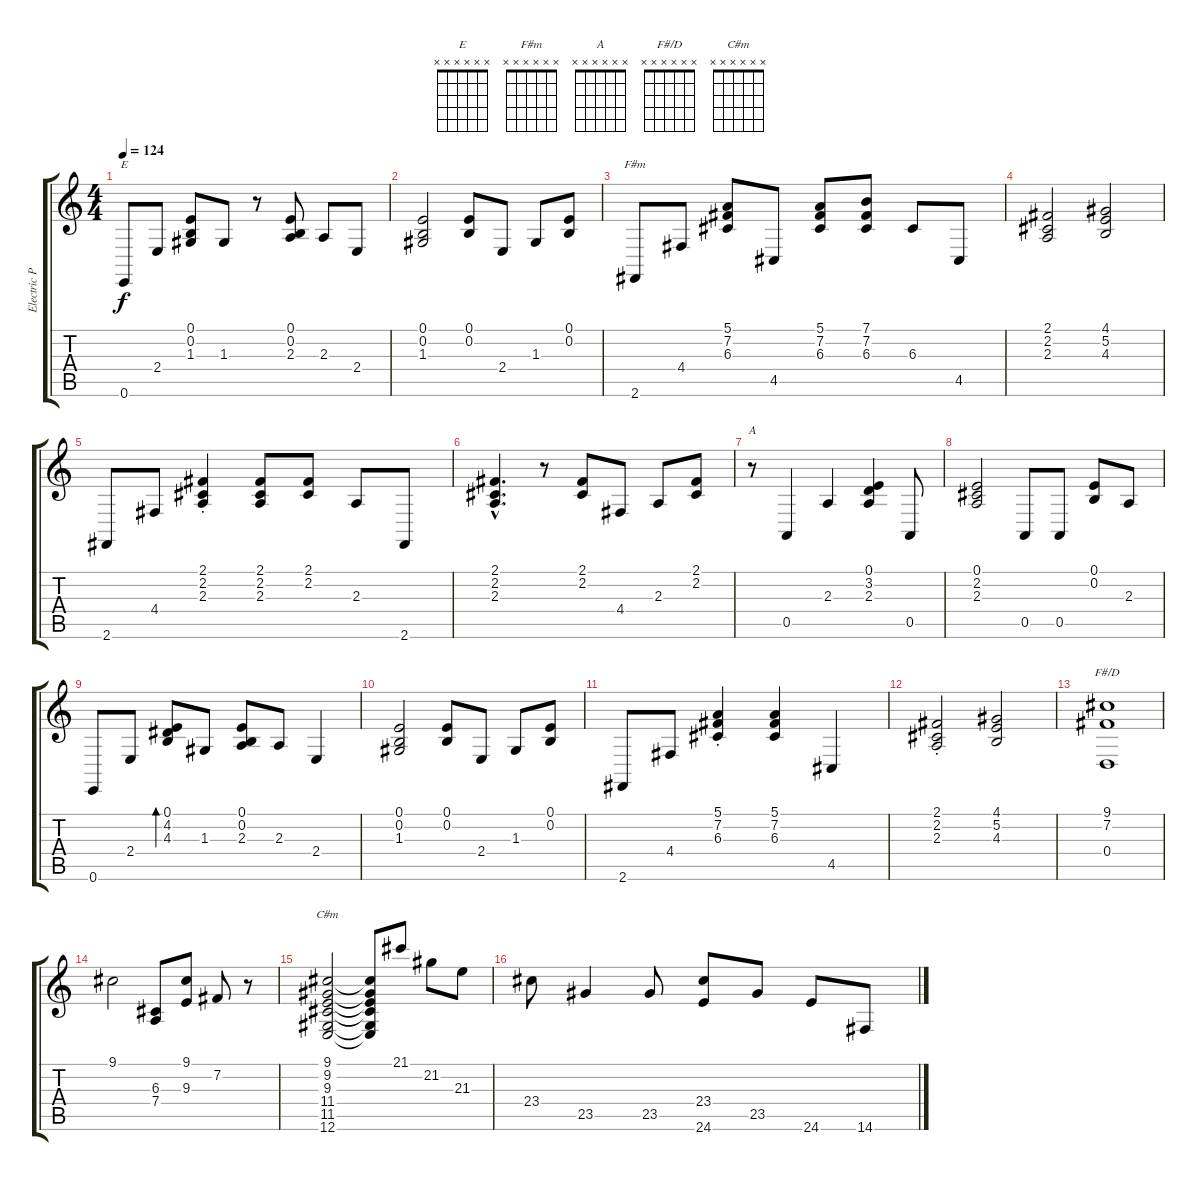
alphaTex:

\track ("Electric Piano(Wright) " "Electric P") {instrument electricpiano1}
\staff {score tabs}
\tuning (E4 B3 G3 D3 A2 E2) {hide}
\chord ("E" x x x x x x)
\chord ("F#m" x x x x x x)
\chord ("A" x x x x x x)
\chord ("F#/D" x x x x x x)
\chord ("C#m" x x x x x x)
\ts (4 4)
\tempo 124
\clef g2
\ks c
0.6.8{ch "E" dy f} 2.4.8 (0.1 0.2 1.3).8 1.3.8 r.8 (0.1 0.2 2.3).8 2.3.8 2.4.8 |
(0.1 0.2 1.3).2 (0.1 0.2).8 2.4.8 1.3.8 (0.1 0.2).8 |
2.6.8{ch "F#m"} 4.4.8 (5.1 7.2 6.3).8 4.5.8 (5.1 7.2 6.3).8 (7.1 7.2 6.3).8 6.3.8 4.5.8 |
(2.1 2.2 2.3).2 (4.1 5.2 4.3).2 |
2.6.8 4.4.8 (2.1{st} 2.2{st} 2.3{st}).4 (2.1 2.2 2.3).8 (2.1 2.2).8 2.3.8 2.6.8 |
(2.1{hac} 2.2{hac} 2.3{hac}).4{d} r.8 (2.1 2.2).8 4.4.8 2.3.8 (2.1 2.2).8 |
r.8{ch "A"} 0.5.4 2.3.4 (0.1 3.2 2.3).4 0.5.8 |
(0.1 2.2 2.3).2 0.5.8 0.5.8 (0.1 0.2).8 2.3.8 |
0.6.8 2.4.8 (0.1 4.2 4.3).8{bd 120} 1.3.8 (0.1 0.2 2.3).8 2.3.8 2.4.4 |
(0.1 0.2 1.3).2 (0.1 0.2).8 2.4.8 1.3.8 (0.1 0.2).8 |
2.6.8 4.4.8 (5.1{st} 7.2{st} 6.3{st}).4 (5.1 7.2 6.3).4 4.5.4 |
(2.1{st} 2.2{st} 2.3{st}).2 (4.1 5.2 4.3).2 |
(9.1 7.2 0.4).1{ch "F#/D"} |
9.1.2 (6.3 7.4).8 (9.1 9.3).8 7.2.8 r.8 |
(9.1 9.2 9.3 11.4 11.5 12.6).2{ch "C#m"} (9.1{t} 9.2{t} 9.3{t} 11.4{t} 11.5{t} 12.6{t}).8 21.1.8 21.2.8 21.3.8 |
23.4.8 23.5.4 23.5.8 (23.4 24.6).8 23.5.8 24.6.8 14.6.8
